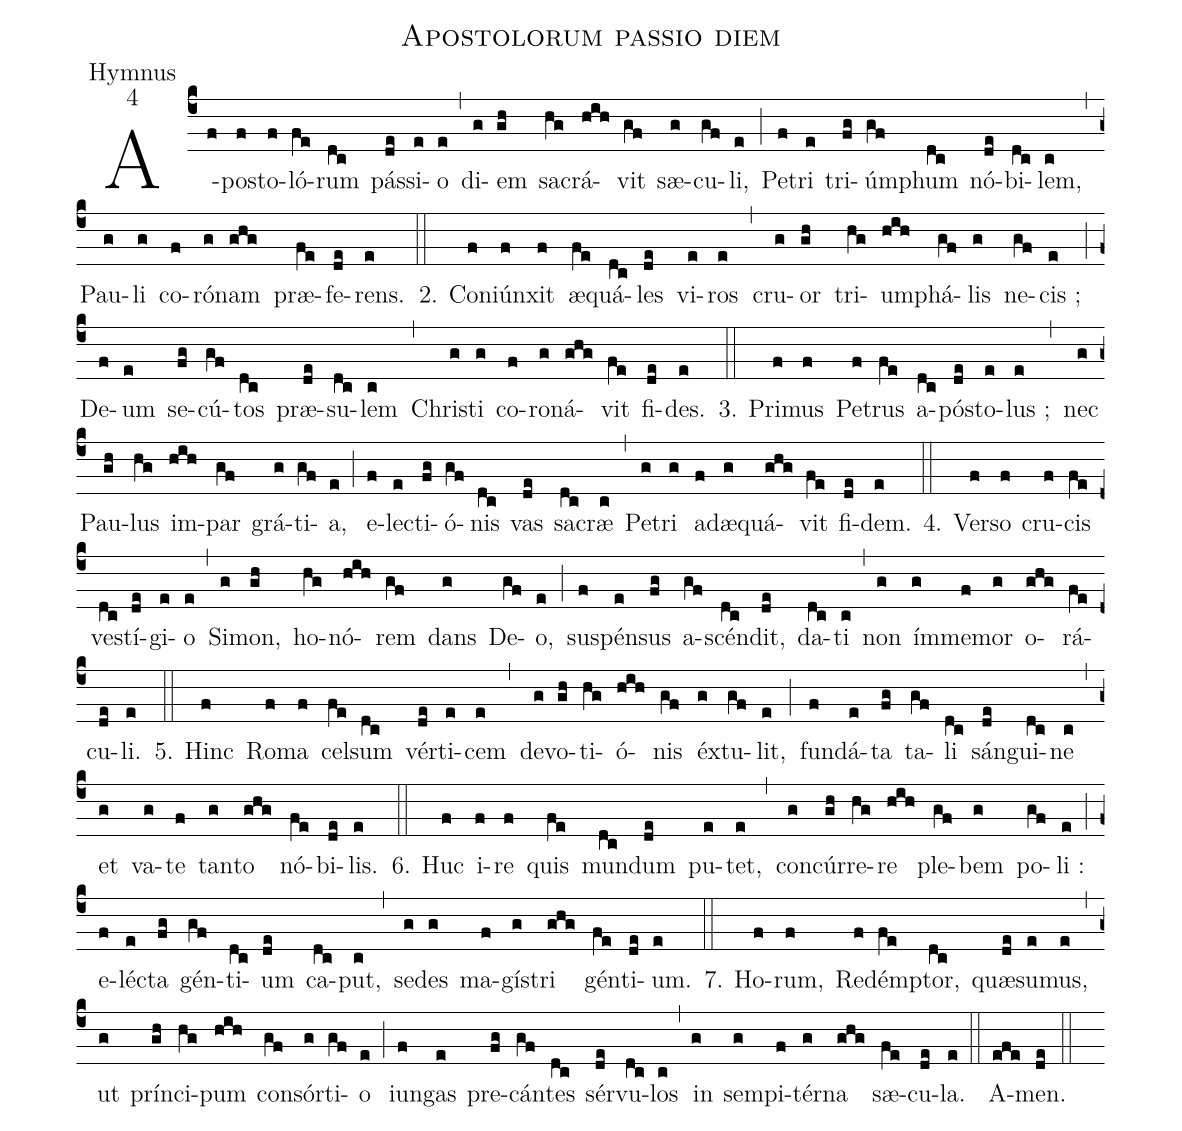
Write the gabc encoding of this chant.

name:Apostolorum passio diem;
office-part:Hymnus;
mode:4;
%%
(c4)A(f)po(f)sto(f)ló(fe)rum(dc) pás(de)si(e)o(e) (,)

di(g)em(gh) sa(hg)crá(hih)vit(gf) sæ(g)cu(gf)li,(e) (;)

Pe(f)tri(e) tri(fg)úm(gf)phum(dc) nó(de)bi(dc)lem,(c) (,)

Pau(g)li(g) co(f)ró(g)nam(ghg) præ(fe)fe(de)rens.(e) (::)

2. Con(f)iún(f)xit(f) æ(fe)quá(dc)les(de) vi(e)ros(e) (,)

cru(g)or(gh) tri(hg)um(hih)phá(gf)lis(g) ne(gf)cis ;(e) (;)

De(f)um(e) se(fg)cú(gf)tos(dc) præ(de)su(dc)lem(c) (,)

Chri(g)sti(g) co(f)ro(g)ná(ghg)vit(fe) fi(de)des.(e) (::)


3. Pri(f)mus(f) Pe(f)trus(fe) a(dc)pó(de)sto(e)lus ;(e) (,)

nec(g) Pau(gh)lus(hg) im(hih)par(gf) grá(g)ti(gf)a,(e) (;)

e(f)le(e)cti(fg)ó(gf)nis(dc) vas(de) sa(dc)cræ(c) (,)

Pe(g)tri(g) ad(f)æ(g)quá(ghg)vit(fe) fi(de)dem.(e) (::)


4. Ver(f)so(f) cru(f)cis(fe) ve(dc)stí(de)gi(e)o(e) (,)

Si(g)mon,(gh) ho(hg)nó(hih)rem(gf) dans(g) De(gf)o,(e) (;)

sus(f)pén(e)sus(fg) a(gf)scén(dc)dit,(de) da(dc)ti(c) (,)

non(g) ím(g)me(f)mor(g) o(ghg)rá(fe)cu(de)li.(e) (::)


5. Hinc(f) Ro(f)ma(f) cel(fe)sum(dc) vér(de)ti(e)cem(e) (,)

de(g)vo(gh)ti(hg)ó(hih)nis(gf) éx(g)tu(gf)lit,(e) (;)

fun(f)dá(e)ta(fg) ta(gf)li(dc) sán(de)gui(dc)ne(c) (,)

et(g) va(g)te(f) tan(g)to(ghg) nó(fe)bi(de)lis.(e) (::)


6. Huc(f) i(f)re(f) quis(fe) mun(dc)dum(de) pu(e)tet,(e) (,)

con(g)cúr(gh)re(hg)re(hih) ple(gf)bem(g) po(gf)li :(e) (;)

e(f)lé(e)cta(fg) gén(gf)ti(dc)um(de) ca(dc)put,(c) (,)

se(g)des(g) ma(f)gí(g)stri(ghg) gén(fe)ti(de)um.(e) (::)


7. Ho(f)rum,(f) Red(f)ém(fe)ptor,(dc) quæ(de)su(e)mus,(e) (,)

ut(g) prín(gh)ci(hg)pum(hih) con(gf)sór(g)ti(gf)o(e) (;)

iun(f)gas(e) pre(fg)cán(gf)tes(dc) sér(de)vu(dc)los(c) (,)

in(g) sem(g)pi(f)tér(g)na(ghg) sæ(fe)cu(de)la.(e) (::)
A(efe)men.(de) (::)
